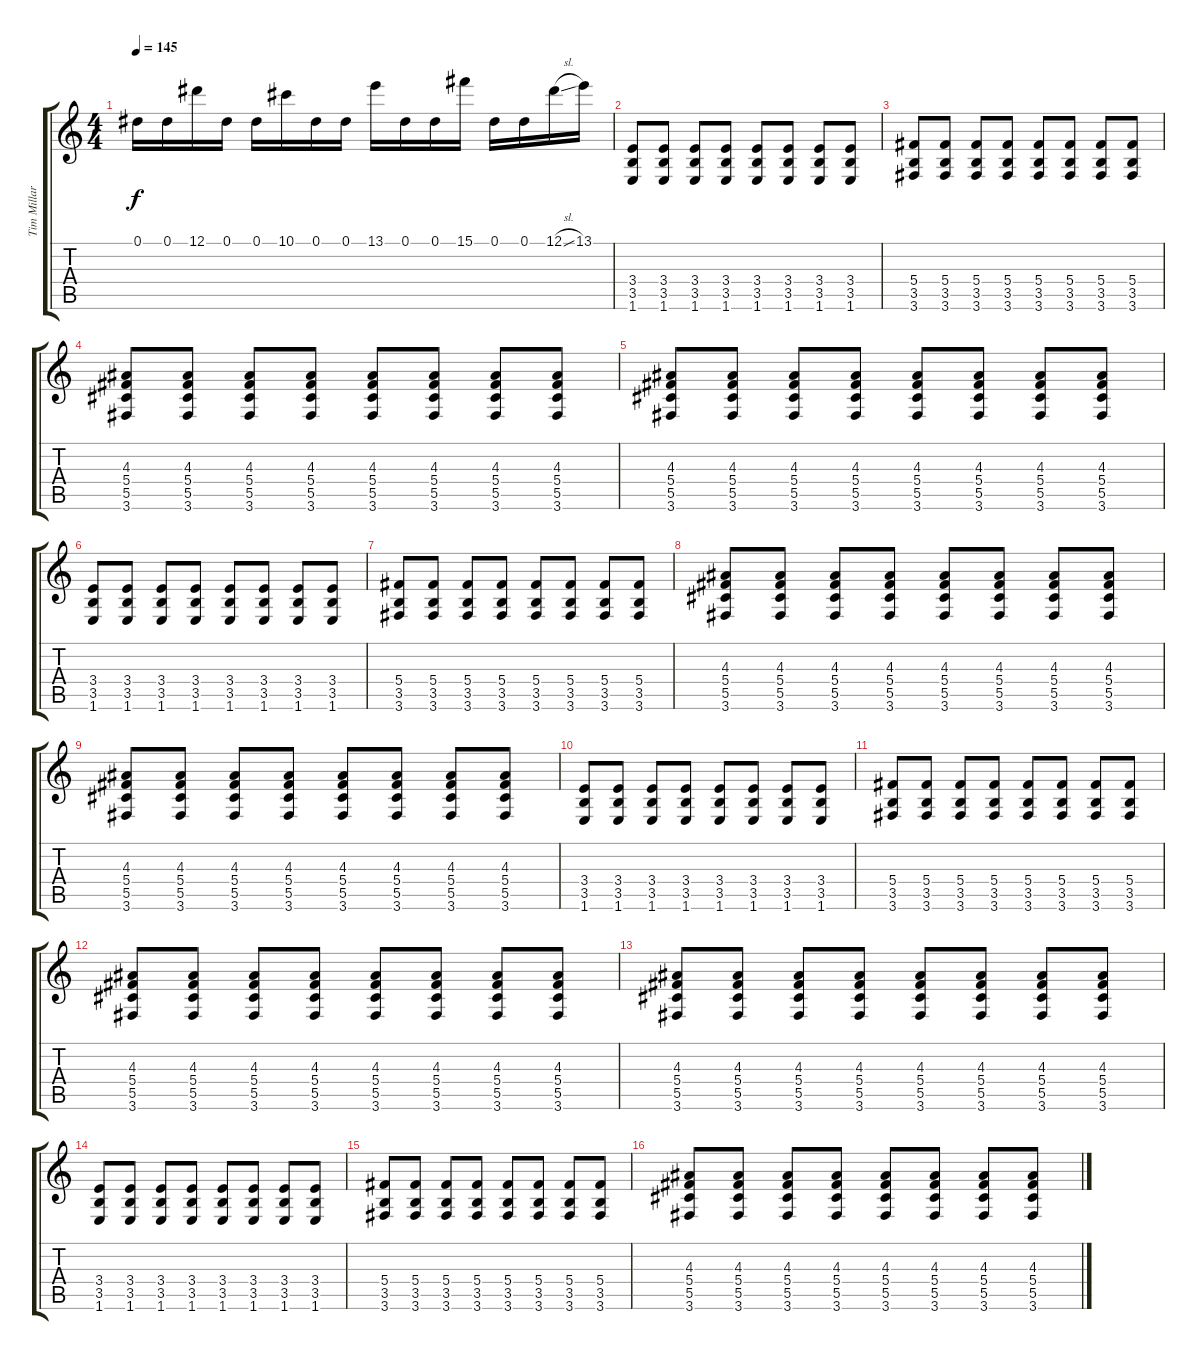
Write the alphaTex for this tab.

\track ("Tim Millar" "Tim Millar") {instrument distortionguitar}
\staff {score tabs}
\tuning (Eb4 Bb3 Gb3 Db3 Ab2 Eb2) {hide}
\ts (4 4)
\tempo 145
\clef g2
\ks c
0.1.16{dy f} 0.1.16 12.1.16 0.1.16 0.1.16 10.1.16 0.1.16 0.1.16 13.1.16 0.1.16 0.1.16 15.1.16 0.1.16 0.1.16 12.1{sl}.16 13.1.16 |
(3.4 3.5 1.6).8 (3.4 3.5 1.6).8 (3.4 3.5 1.6).8 (3.4 3.5 1.6).8 (3.4 3.5 1.6).8 (3.4 3.5 1.6).8 (3.4 3.5 1.6).8 (3.4 3.5 1.6).8 |
(5.4 3.5 3.6).8 (5.4 3.5 3.6).8 (5.4 3.5 3.6).8 (5.4 3.5 3.6).8 (5.4 3.5 3.6).8 (5.4 3.5 3.6).8 (5.4 3.5 3.6).8 (5.4 3.5 3.6).8 |
(4.3 5.4 5.5 3.6).8 (4.3 5.4 5.5 3.6).8 (4.3 5.4 5.5 3.6).8 (4.3 5.4 5.5 3.6).8 (4.3 5.4 5.5 3.6).8 (4.3 5.4 5.5 3.6).8 (4.3 5.4 5.5 3.6).8 (4.3 5.4 5.5 3.6).8 |
(4.3 5.4 5.5 3.6).8 (4.3 5.4 5.5 3.6).8 (4.3 5.4 5.5 3.6).8 (4.3 5.4 5.5 3.6).8 (4.3 5.4 5.5 3.6).8 (4.3 5.4 5.5 3.6).8 (4.3 5.4 5.5 3.6).8 (4.3 5.4 5.5 3.6).8 |
(3.4 3.5 1.6).8 (3.4 3.5 1.6).8 (3.4 3.5 1.6).8 (3.4 3.5 1.6).8 (3.4 3.5 1.6).8 (3.4 3.5 1.6).8 (3.4 3.5 1.6).8 (3.4 3.5 1.6).8 |
(5.4 3.5 3.6).8 (5.4 3.5 3.6).8 (5.4 3.5 3.6).8 (5.4 3.5 3.6).8 (5.4 3.5 3.6).8 (5.4 3.5 3.6).8 (5.4 3.5 3.6).8 (5.4 3.5 3.6).8 |
(4.3 5.4 5.5 3.6).8 (4.3 5.4 5.5 3.6).8 (4.3 5.4 5.5 3.6).8 (4.3 5.4 5.5 3.6).8 (4.3 5.4 5.5 3.6).8 (4.3 5.4 5.5 3.6).8 (4.3 5.4 5.5 3.6).8 (4.3 5.4 5.5 3.6).8 |
(4.3 5.4 5.5 3.6).8 (4.3 5.4 5.5 3.6).8 (4.3 5.4 5.5 3.6).8 (4.3 5.4 5.5 3.6).8 (4.3 5.4 5.5 3.6).8 (4.3 5.4 5.5 3.6).8 (4.3 5.4 5.5 3.6).8 (4.3 5.4 5.5 3.6).8 |
(3.4 3.5 1.6).8 (3.4 3.5 1.6).8 (3.4 3.5 1.6).8 (3.4 3.5 1.6).8 (3.4 3.5 1.6).8 (3.4 3.5 1.6).8 (3.4 3.5 1.6).8 (3.4 3.5 1.6).8 |
(5.4 3.5 3.6).8 (5.4 3.5 3.6).8 (5.4 3.5 3.6).8 (5.4 3.5 3.6).8 (5.4 3.5 3.6).8 (5.4 3.5 3.6).8 (5.4 3.5 3.6).8 (5.4 3.5 3.6).8 |
(4.3 5.4 5.5 3.6).8 (4.3 5.4 5.5 3.6).8 (4.3 5.4 5.5 3.6).8 (4.3 5.4 5.5 3.6).8 (4.3 5.4 5.5 3.6).8 (4.3 5.4 5.5 3.6).8 (4.3 5.4 5.5 3.6).8 (4.3 5.4 5.5 3.6).8 |
(4.3 5.4 5.5 3.6).8 (4.3 5.4 5.5 3.6).8 (4.3 5.4 5.5 3.6).8 (4.3 5.4 5.5 3.6).8 (4.3 5.4 5.5 3.6).8 (4.3 5.4 5.5 3.6).8 (4.3 5.4 5.5 3.6).8 (4.3 5.4 5.5 3.6).8 |
(3.4 3.5 1.6).8 (3.4 3.5 1.6).8 (3.4 3.5 1.6).8 (3.4 3.5 1.6).8 (3.4 3.5 1.6).8 (3.4 3.5 1.6).8 (3.4 3.5 1.6).8 (3.4 3.5 1.6).8 |
(5.4 3.5 3.6).8 (5.4 3.5 3.6).8 (5.4 3.5 3.6).8 (5.4 3.5 3.6).8 (5.4 3.5 3.6).8 (5.4 3.5 3.6).8 (5.4 3.5 3.6).8 (5.4 3.5 3.6).8 |
(4.3 5.4 5.5 3.6).8 (4.3 5.4 5.5 3.6).8 (4.3 5.4 5.5 3.6).8 (4.3 5.4 5.5 3.6).8 (4.3 5.4 5.5 3.6).8 (4.3 5.4 5.5 3.6).8 (4.3 5.4 5.5 3.6).8 (4.3 5.4 5.5 3.6).8
